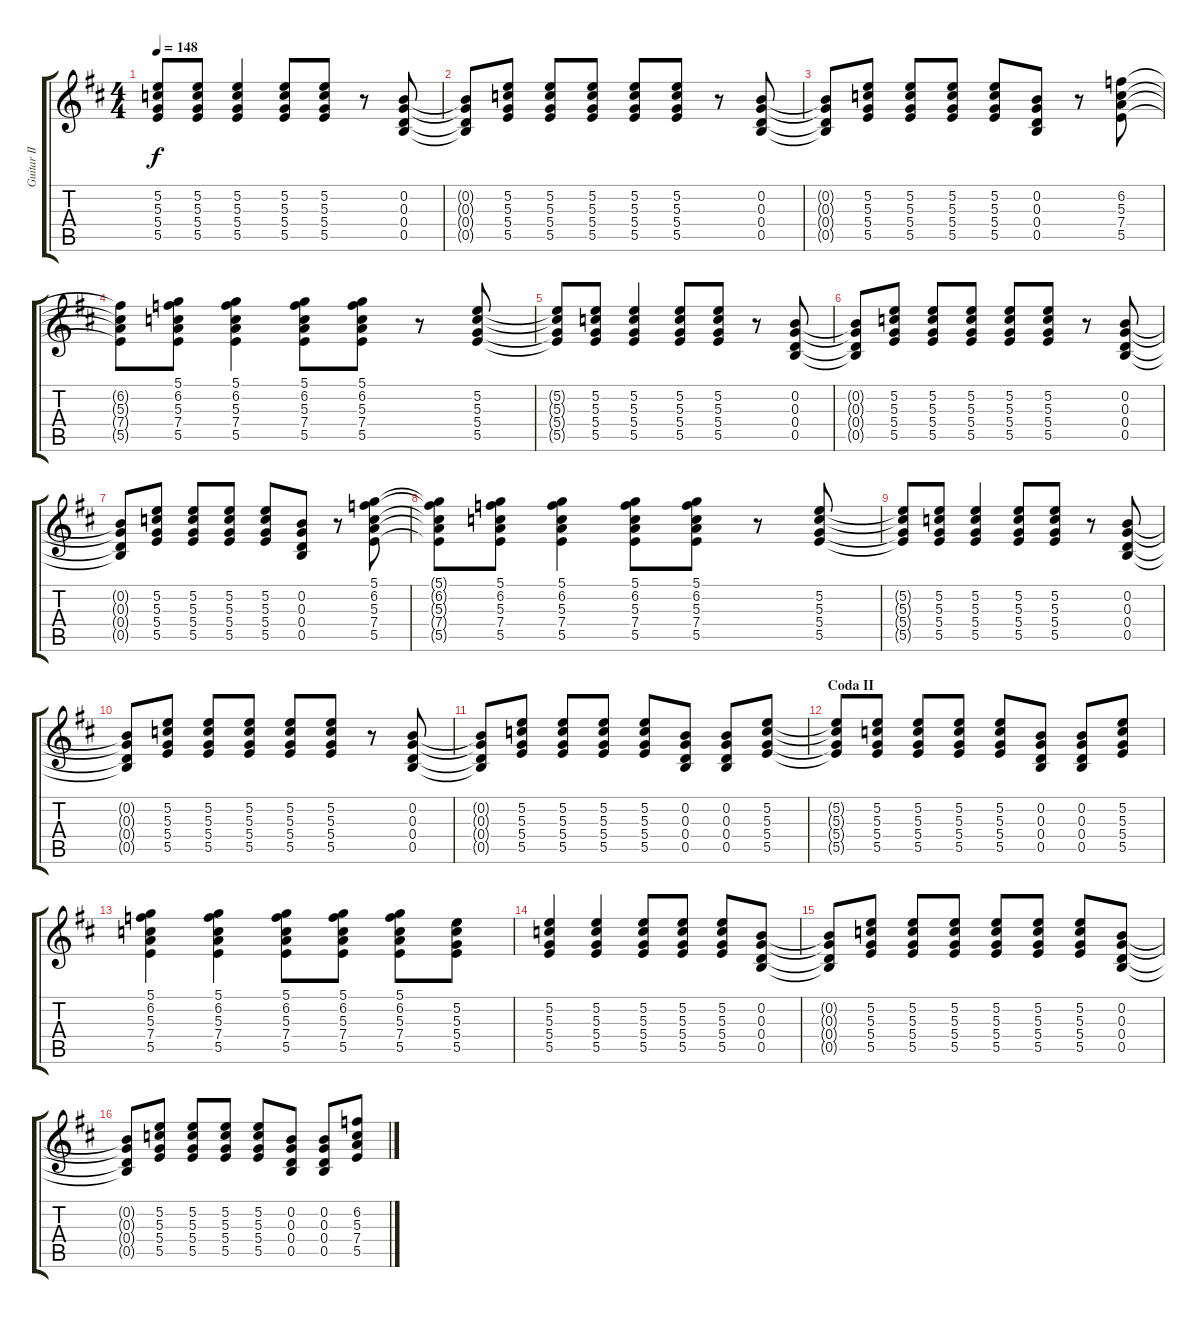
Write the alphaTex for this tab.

\track ("Guitar II" "Guitar II") {instrument distortionguitar}
\staff {score tabs}
\tuning (D4 B3 G3 D3 B2 G2) {hide}
\ts (4 4)
\tempo 148
\clef g2
\ks d
(5.2{t} 5.3{t} 5.4{t} 5.5{t}).8{dy f} (5.2 5.3 5.4 5.5).8 (5.2 5.3 5.4 5.5).4 (5.2 5.3 5.4 5.5).8 (5.2 5.3 5.4 5.5).8 r.8 (0.2 0.3 0.4 0.5).8 |
(0.2{t} 0.3{t} 0.4{t} 0.5{t}).8 (5.2 5.3 5.4 5.5).8 (5.2 5.3 5.4 5.5).8 (5.2 5.3 5.4 5.5).8 (5.2 5.3 5.4 5.5).8 (5.2 5.3 5.4 5.5).8 r.8 (0.2 0.3 0.4 0.5).8 |
(0.2{t} 0.3{t} 0.4{t} 0.5{t}).8 (5.2 5.3 5.4 5.5).8 (5.2 5.3 5.4 5.5).8 (5.2 5.3 5.4 5.5).8 (5.2 5.3 5.4 5.5).8 (0.2 0.3 0.4 0.5).8 r.8 (6.2 5.3 7.4 5.5).8 |
(6.2{t} 5.3{t} 7.4{t} 5.5{t}).8 (5.1 6.2 5.3 7.4 5.5).8 (5.1 6.2 5.3 7.4 5.5).4 (5.1 6.2 5.3 7.4 5.5).8 (5.1 6.2 5.3 7.4 5.5).8 r.8 (5.2 5.3 5.4 5.5).8 |
(5.2{t} 5.3{t} 5.4{t} 5.5{t}).8 (5.2 5.3 5.4 5.5).8 (5.2 5.3 5.4 5.5).4 (5.2 5.3 5.4 5.5).8 (5.2 5.3 5.4 5.5).8 r.8 (0.2 0.3 0.4 0.5).8 |
(0.2{t} 0.3{t} 0.4{t} 0.5{t}).8 (5.2 5.3 5.4 5.5).8 (5.2 5.3 5.4 5.5).8 (5.2 5.3 5.4 5.5).8 (5.2 5.3 5.4 5.5).8 (5.2 5.3 5.4 5.5).8 r.8 (0.2 0.3 0.4 0.5).8 |
(0.2{t} 0.3{t} 0.4{t} 0.5{t}).8 (5.2 5.3 5.4 5.5).8 (5.2 5.3 5.4 5.5).8 (5.2 5.3 5.4 5.5).8 (5.2 5.3 5.4 5.5).8 (0.2 0.3 0.4 0.5).8 r.8 (5.1 6.2 5.3 7.4 5.5).8 |
(5.1{t} 6.2{t} 5.3{t} 7.4{t} 5.5{t}).8 (5.1 6.2 5.3 7.4 5.5).8 (5.1 6.2 5.3 7.4 5.5).4 (5.1 6.2 5.3 7.4 5.5).8 (5.1 6.2 5.3 7.4 5.5).8 r.8 (5.2 5.3 5.4 5.5).8 |
(5.2{t} 5.3{t} 5.4{t} 5.5{t}).8 (5.2 5.3 5.4 5.5).8 (5.2 5.3 5.4 5.5).4 (5.2 5.3 5.4 5.5).8 (5.2 5.3 5.4 5.5).8 r.8 (0.2 0.3 0.4 0.5).8 |
(0.2{t} 0.3{t} 0.4{t} 0.5{t}).8 (5.2 5.3 5.4 5.5).8 (5.2 5.3 5.4 5.5).8 (5.2 5.3 5.4 5.5).8 (5.2 5.3 5.4 5.5).8 (5.2 5.3 5.4 5.5).8 r.8 (0.2 0.3 0.4 0.5).8 |
(0.2{t} 0.3{t} 0.4{t} 0.5{t}).8 (5.2 5.3 5.4 5.5).8 (5.2 5.3 5.4 5.5).8 (5.2 5.3 5.4 5.5).8 (5.2 5.3 5.4 5.5).8 (0.2 0.3 0.4 0.5).8 (0.2 0.3 0.4 0.5).8 (5.2 5.3 5.4 5.5).8 |
\section ("" "Coda II")
(5.2{t} 5.3{t} 5.4{t} 5.5{t}).8 (5.2 5.3 5.4 5.5).8 (5.2 5.3 5.4 5.5).8 (5.2 5.3 5.4 5.5).8 (5.2 5.3 5.4 5.5).8 (0.2 0.3 0.4 0.5).8 (0.2 0.3 0.4 0.5).8 (5.2 5.3 5.4 5.5).8 |
(5.1 6.2 5.3 7.4 5.5).4 (5.1 6.2 5.3 7.4 5.5).4 (5.1 6.2 5.3 7.4 5.5).8 (5.1 6.2 5.3 7.4 5.5).8 (5.1 6.2 5.3 7.4 5.5).8 (5.2 5.3 5.4 5.5).8 |
(5.2 5.3 5.4 5.5).4 (5.2 5.3 5.4 5.5).4 (5.2 5.3 5.4 5.5).8 (5.2 5.3 5.4 5.5).8 (5.2 5.3 5.4 5.5).8 (0.2 0.3 0.4 0.5).8 |
(0.2{t} 0.3{t} 0.4{t} 0.5{t}).8 (5.2 5.3 5.4 5.5).8 (5.2 5.3 5.4 5.5).8 (5.2 5.3 5.4 5.5).8 (5.2 5.3 5.4 5.5).8 (5.2 5.3 5.4 5.5).8 (5.2 5.3 5.4 5.5).8 (0.2 0.3 0.4 0.5).8 |
(0.2{t} 0.3{t} 0.4{t} 0.5{t}).8 (5.2 5.3 5.4 5.5).8 (5.2 5.3 5.4 5.5).8 (5.2 5.3 5.4 5.5).8 (5.2 5.3 5.4 5.5).8 (0.2 0.3 0.4 0.5).8 (0.2 0.3 0.4 0.5).8 (6.2 5.3 7.4 5.5).8
